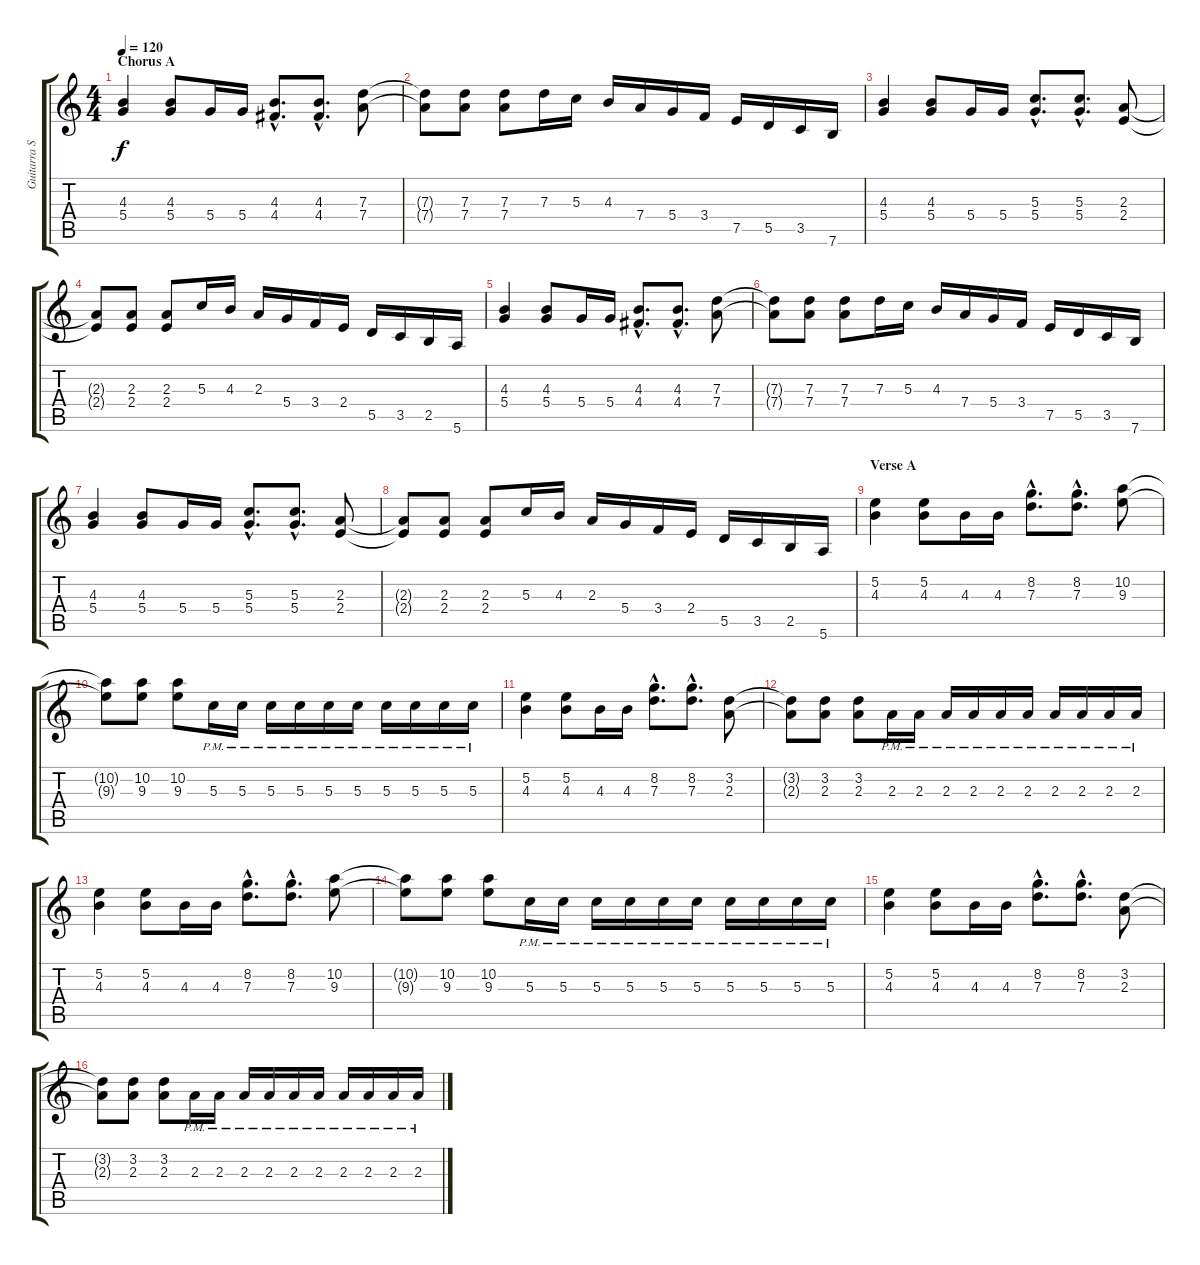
\track ("Guitarra Solo" "Guitarra S") {instrument overdrivenguitar}
\staff {score tabs}
\tuning (E4 B3 G3 D3 A2 E2) {hide}
\ts (4 4)
\section ("" "Chorus A")
\tempo 120
\clef g2
\ks c
(4.3 5.4).4{dy f} (4.3 5.4).8 5.4.16 5.4.16 (4.3{hac} 4.4{hac}).8{d} (4.3{hac} 4.4{hac}).8{d} (7.3 7.4).8 |
(7.3{t} 7.4{t}).8 (7.3 7.4).8 (7.3 7.4).8 7.3.16 5.3.16 4.3.16 7.4.16 5.4.16 3.4.16 7.5.16 5.5.16 3.5.16 7.6.16 |
(4.3 5.4).4 (4.3 5.4).8 5.4.16 5.4.16 (5.3{hac} 5.4{hac}).8{d} (5.3{hac} 5.4{hac}).8{d} (2.3 2.4).8 |
(2.3{t} 2.4{t}).8 (2.3 2.4).8 (2.3 2.4).8 5.3.16 4.3.16 2.3.16 5.4.16 3.4.16 2.4.16 5.5.16 3.5.16 2.5.16 5.6.16 |
(4.3 5.4).4 (4.3 5.4).8 5.4.16 5.4.16 (4.3{hac} 4.4{hac}).8{d} (4.3{hac} 4.4{hac}).8{d} (7.3 7.4).8 |
(7.3{t} 7.4{t}).8 (7.3 7.4).8 (7.3 7.4).8 7.3.16 5.3.16 4.3.16 7.4.16 5.4.16 3.4.16 7.5.16 5.5.16 3.5.16 7.6.16 |
(4.3 5.4).4 (4.3 5.4).8 5.4.16 5.4.16 (5.3{hac} 5.4{hac}).8{d} (5.3{hac} 5.4{hac}).8{d} (2.3 2.4).8 |
(2.3{t} 2.4{t}).8 (2.3 2.4).8 (2.3 2.4).8 5.3.16 4.3.16 2.3.16 5.4.16 3.4.16 2.4.16 5.5.16 3.5.16 2.5.16 5.6.16 |
\section ("" "Verse A")
(5.2 4.3).4 (5.2 4.3).8 4.3.16 4.3.16 (8.2{hac} 7.3{hac}).8{d} (8.2{hac} 7.3{hac}).8{d} (10.2 9.3).8 |
(10.2{t} 9.3{t}).8 (10.2 9.3).8 (10.2 9.3).8 5.3{pm}.16 5.3{pm}.16 5.3{pm}.16 5.3{pm}.16 5.3{pm}.16 5.3{pm}.16 5.3{pm}.16 5.3{pm}.16 5.3{pm}.16 5.3{pm}.16 |
(5.2 4.3).4 (5.2 4.3).8 4.3.16 4.3.16 (8.2{hac} 7.3{hac}).8{d} (8.2{hac} 7.3{hac}).8{d} (3.2 2.3).8 |
(3.2{t} 2.3{t}).8 (3.2 2.3).8 (3.2 2.3).8 2.3{pm}.16 2.3{pm}.16 2.3{pm}.16 2.3{pm}.16 2.3{pm}.16 2.3{pm}.16 2.3{pm}.16 2.3{pm}.16 2.3{pm}.16 2.3{pm}.16 |
(5.2 4.3).4 (5.2 4.3).8 4.3.16 4.3.16 (8.2{hac} 7.3{hac}).8{d} (8.2{hac} 7.3{hac}).8{d} (10.2 9.3).8 |
(10.2{t} 9.3{t}).8 (10.2 9.3).8 (10.2 9.3).8 5.3{pm}.16 5.3{pm}.16 5.3{pm}.16 5.3{pm}.16 5.3{pm}.16 5.3{pm}.16 5.3{pm}.16 5.3{pm}.16 5.3{pm}.16 5.3{pm}.16 |
(5.2 4.3).4 (5.2 4.3).8 4.3.16 4.3.16 (8.2{hac} 7.3{hac}).8{d} (8.2{hac} 7.3{hac}).8{d} (3.2 2.3).8 |
(3.2{t} 2.3{t}).8 (3.2 2.3).8 (3.2 2.3).8 2.3{pm}.16 2.3{pm}.16 2.3{pm}.16 2.3{pm}.16 2.3{pm}.16 2.3{pm}.16 2.3{pm}.16 2.3{pm}.16 2.3{pm}.16 2.3{pm}.16
